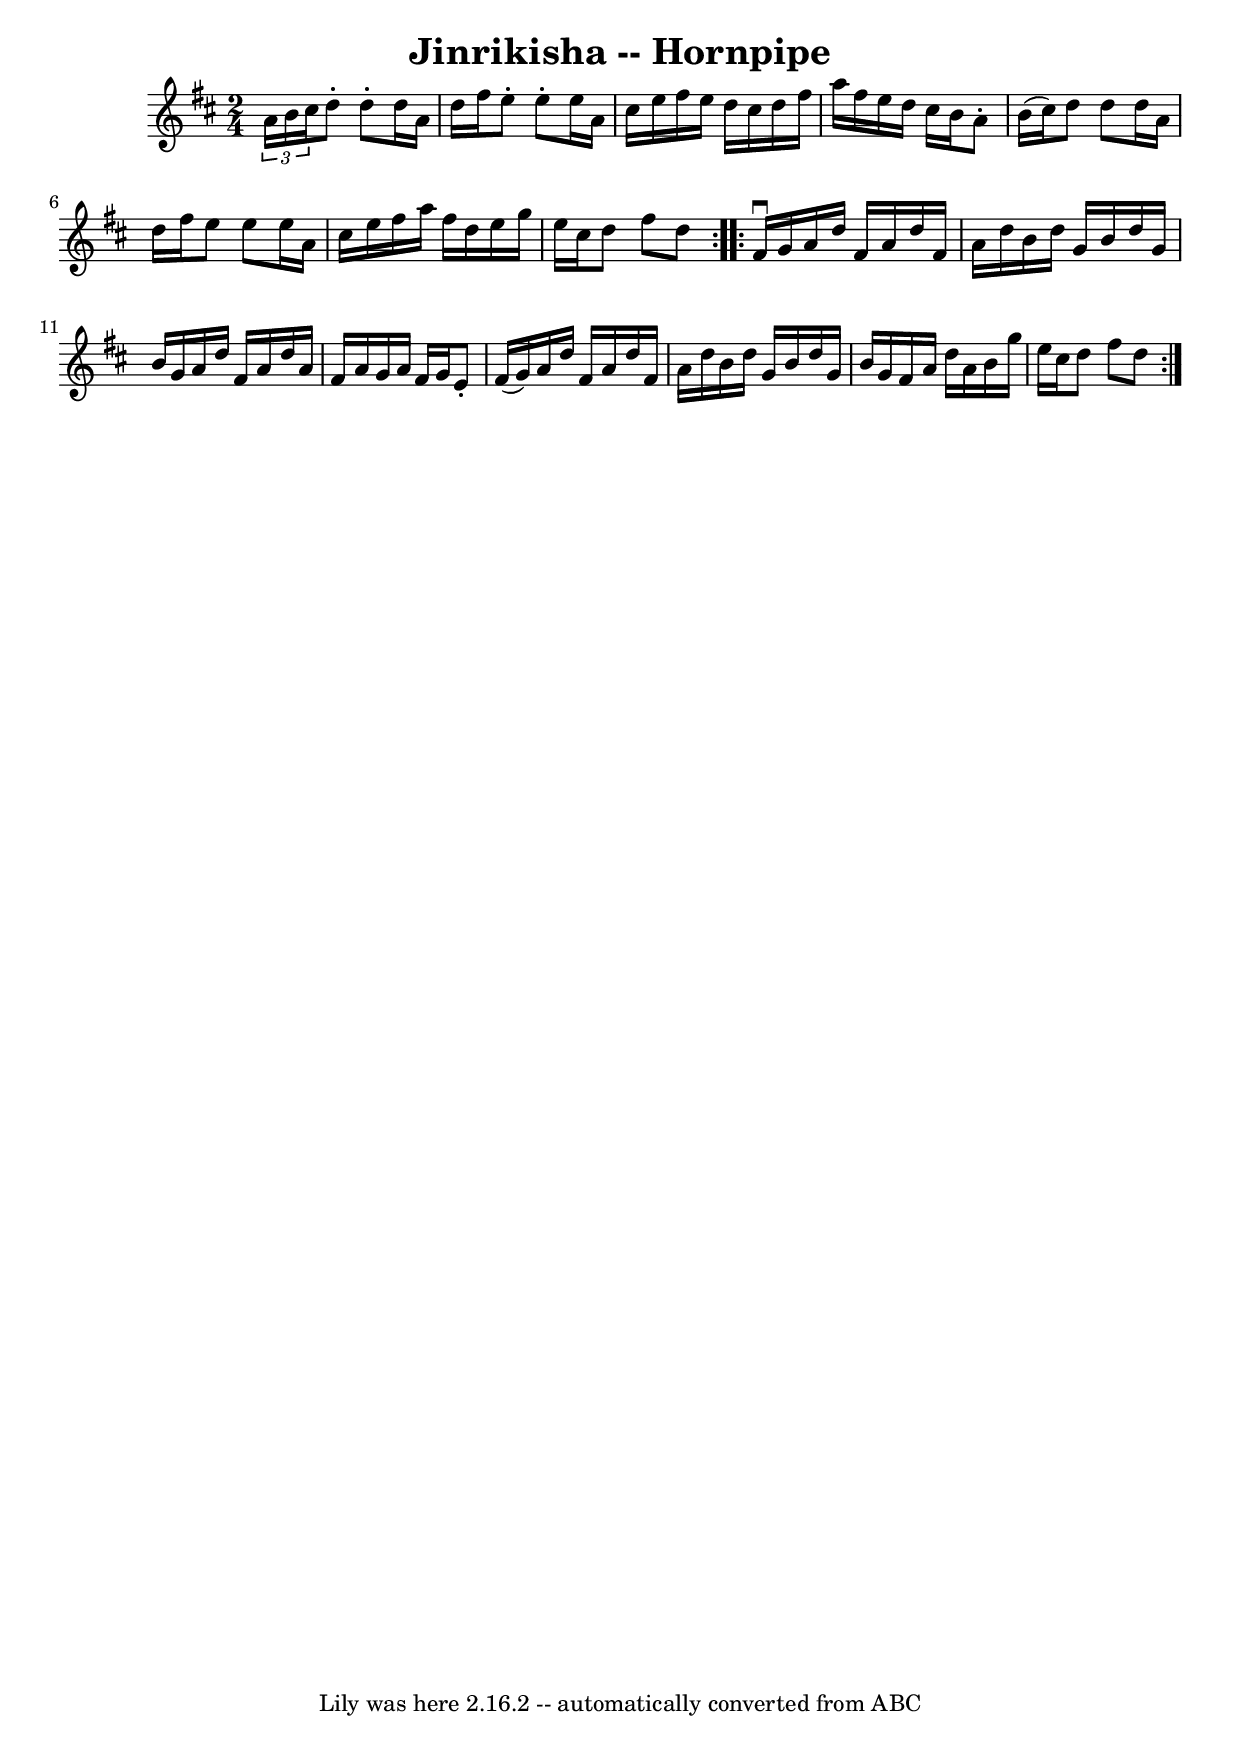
\version "2.16.2"
\include "Mammoth.ily"
\header {
  %% book = "Cole's 1000 Fiddle Tunes"
 crossRefNumber = "1"
 footnotes = ""
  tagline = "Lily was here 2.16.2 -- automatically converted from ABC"
  title = "Jinrikisha -- Hornpipe"

}
voicedefault =  {



  \repeat volta 2 {

    \time 2/4 
    \key d \major
    \times 2/3 { a'16 b'16 cis''16)  	       }  |
 d''8-. d''8-. d''16 a'16 d''16 fis''16   |
 e''8-. e''8-. e''16 a'16 cis''16 e''16   |
 fis''16 e''16 d''16 cis''16 d''16 fis''16 a''16 fis''16   |
 e''16 d''16 cis''16 b'16 a'8-. b'16 (cis''16)  |
 d''8 d''8 d''16 a'16 d''16 fis''16   |
 e''8 e''8 e''16 a'16 cis''16 e''16   |
 fis''16 a''16 fis''16 d''16 e''16 g''16 e''16 cis''16   |
 d''8 fis''8 d''8  
  }     

  \repeat volta 2 { fis'16^\downbow g'16   |
 a'16 d''16 fis'16 a'16 d''16 fis'16 a'16 d''16   |
 b'16 d''16 g'16 b'16 d''16 g'16 b'16 g'16   |
 a'16 d''16 fis'16 a'16 d''16 a'16 fis'16 a'16   |
 g'16 a'16 fis'16 g'16 e'8-. fis'16 (g'16)  |
 a'16 d''16 fis'16 a'16 d''16 fis'16 a'16 d''16   |
 b'16 d''16 g'16 b'16 d''16 g'16 b'16 g'16   |
 fis'16 a'16 d''16 a'16 b'16 g''16 e''16 cis''16   |
 d''8 fis''8 d''8  
  } 
  

}

\score{
  <<

    \context Staff="default"
    {
      \voicedefault 
      
    }

  >>
  \layout {
    
  }
  \midi {
  }

}
